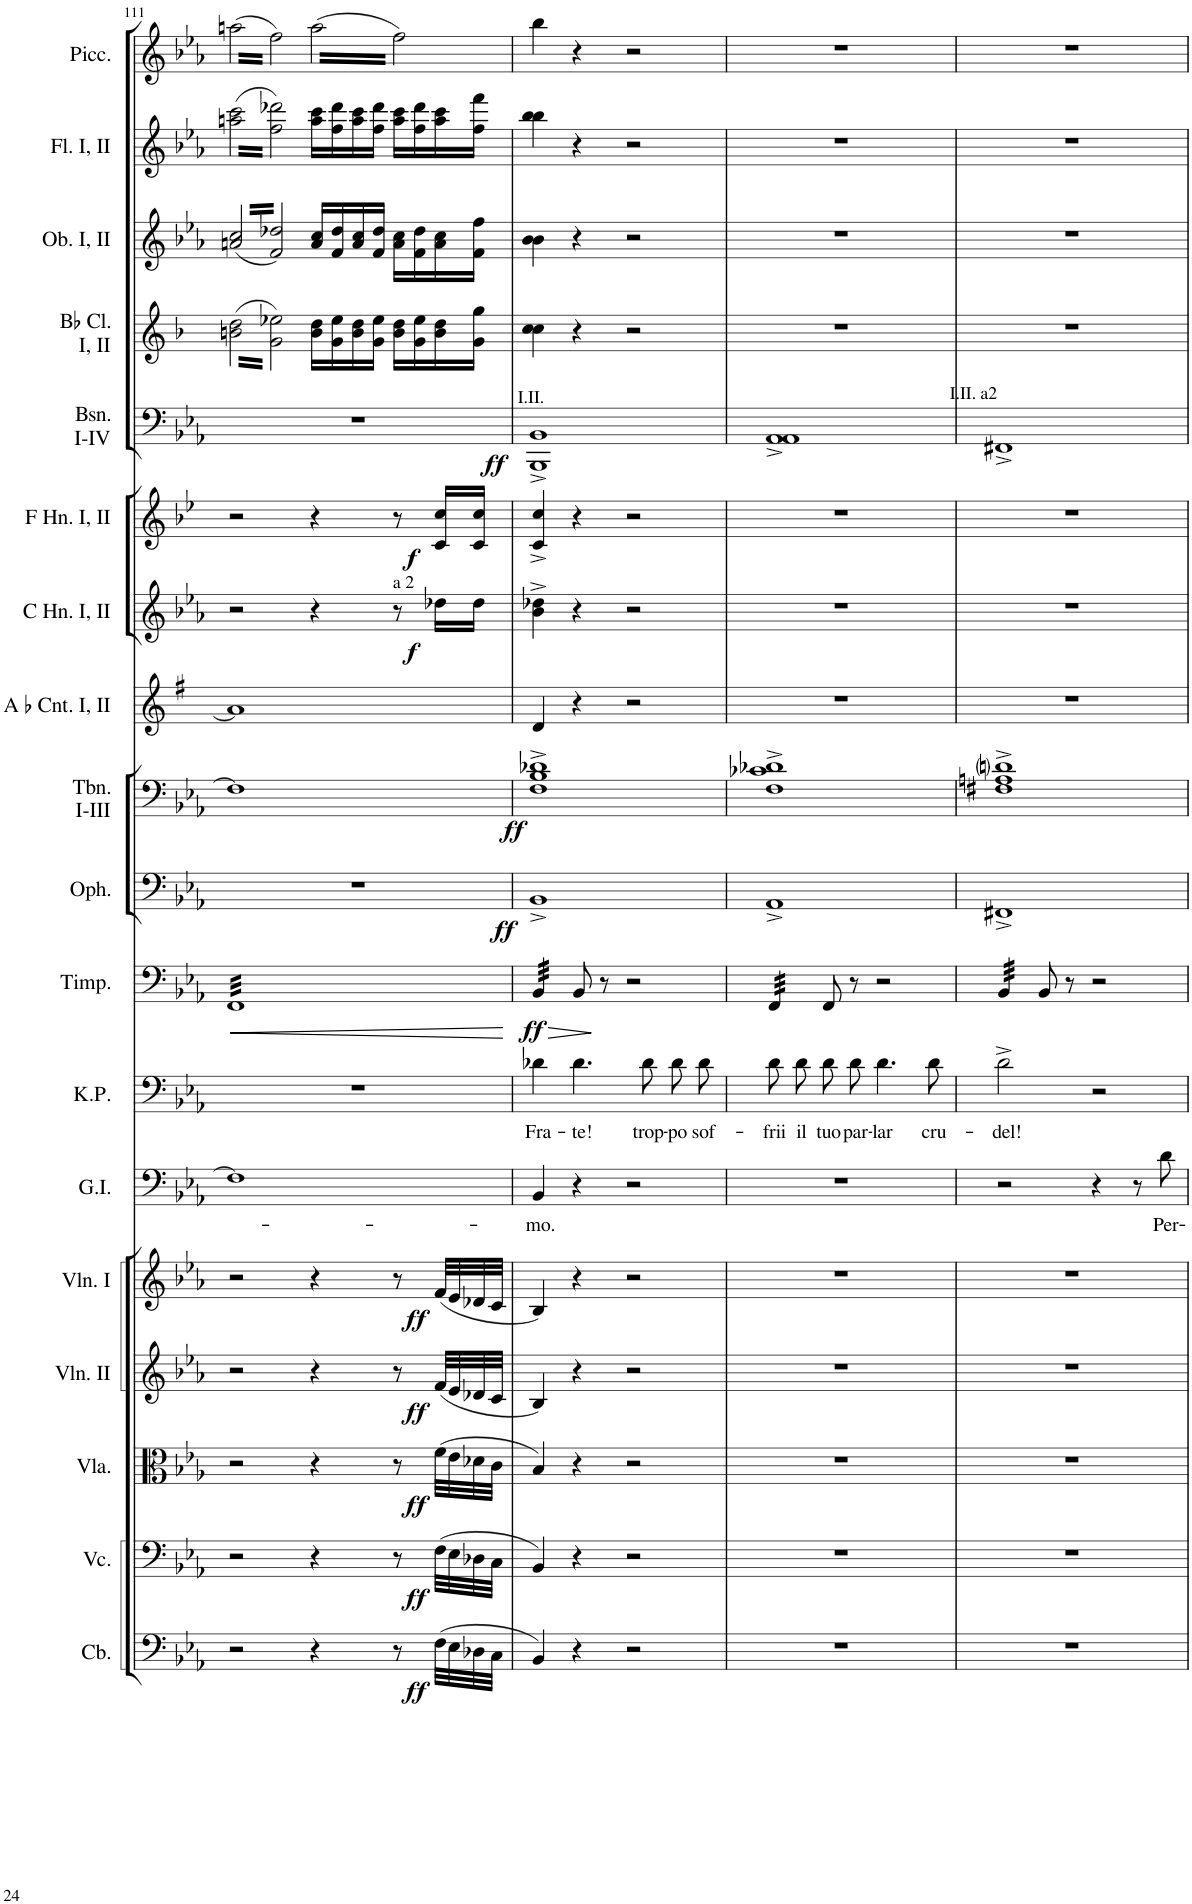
**kern	**dynam	**kern	**dynam	**kern	**dynam	**kern	**dynam	**kern	**dynam	**kern	**text	**kern	**text	**kern	**dynam	**kern	**dynam	**kern	**dynam	**kern	**kern	**dynam	**kern	**dynam	**kern	**dynam	**kern	**kern	**kern	**kern
*part18	*part18	*part17	*part17	*part16	*part16	*part15	*part15	*part14	*part14	*part13	*part13	*part12	*part12	*part11	*part11	*part10	*part10	*part9	*part9	*part8	*part7	*part7	*part6	*part6	*part5	*part5	*part4	*part3	*part2	*part1
*staff18	*staff18	*staff17	*staff17	*staff16	*staff16	*staff15	*staff15	*staff14	*staff14	*staff13	*staff13	*staff12	*staff12	*staff11	*staff11	*staff10	*staff10	*staff9	*staff9	*staff8	*staff7	*staff7	*staff6	*staff6	*staff5	*staff5	*staff4	*staff3	*staff2	*staff1
*I"Contrabasses	*	*I"Violoncellos	*	*I"Violas	*	*I"Violins II	*	*I"Violins I	*	*I"Grand Inquisitor	*	*I"King Philip	*	*I"Timpani	*	*I"Ophicleide	*	*I"Trombone I-III	*	*I"Ab Cornet I, II	*I"Horn in C I, II	*	*I"Horn in F I, II	*	*I"Bassoon I-IV	*	*I"Clarinet in Bb I, II	*I"Oboe I, II	*I"Flute I, II	*I"Piccolo
*I'Cb.	*	*I'Vc.	*	*I'Vla.	*	*I'Vln. II	*	*I'Vln. I	*	*I'G.I.	*	*I'K.P.	*	*I'Timp.	*	*I'Oph.	*	*I'Tbn. I-III	*	*I'A b Cnt. I, II	*	*	*	*	*I'Bsn. I-IV	*	*	*I'Ob. I, II	*I'Fl. I, II	*I'Picc.
!!LO:PB:g=z
*clefF4	*	*clefF4	*	*clefC3	*	*clefG2	*	*clefG2	*	*clefF4	*	*clefF4	*	*clefF4	*	*clefF4	*	*clefF4	*	*clefG2	*clefG2	*	*clefG2	*	*clefF4	*	*clefG2	*clefG2	*clefG2	*clefG2
*Trd7c12	*	*	*	*	*	*	*	*	*	*	*	*Trd4c7	*	*	*	*Trd1c2	*	*	*	*Trd2c4	*Trd7c12	*	*Trd4c7	*	*	*	*Trd1c2	*	*	*Trd-7c-12
*k[b-e-a-]	*	*k[b-e-a-]	*	*k[b-e-a-]	*	*k[b-e-a-]	*	*k[b-e-a-]	*	*k[b-e-a-]	*	*k[b-e-a-]	*	*k[b-e-a-]	*	*k[b-e-a-]	*	*k[b-e-a-]	*	*k[f#]	*k[b-e-a-]	*	*k[b-e-]	*	*k[b-e-a-]	*	*k[b-]	*k[b-e-a-]	*k[b-e-a-]	*k[b-e-a-]
*M4/4	*	*M4/4	*	*M4/4	*	*M4/4	*	*M4/4	*	*M4/4	*	*M4/4	*	*M4/4	*	*M4/4	*	*M4/4	*	*M4/4	*M4/4	*	*M4/4	*	*M4/4	*	*M4/4	*M4/4	*M4/4	*M4/4
*met(c)	*	*met(c)	*	*met(c)	*	*met(c)	*	*met(c)	*	*met(c)	*	*met(c)	*	*met(c)	*	*met(c)	*	*met(c)	*	*met(c)	*met(c)	*	*met(c)	*	*met(c)	*	*met(c)	*met(c)	*met(c)	*met(c)
=111	=111	=111	=111	=111	=111	=111	=111	=111	=111	=111	=111	=111	=111	=111	=111	=111	=111	=111	=111	=111	=111	=111	=111	=111	=111	=111	=111	=111	=111	=111
!	!	!	!	!	!	!	!	!	!	!	!	!	!	!	!LO:HP:b	!	!	!	!	!	!	!	!	!	!	!	!	!	!	!
*	*	*	*	*	*	*	*	*	*	*	*	*	*	*tremolo	*	*	*	*	*	*	*	*	*	*	*	*	*	*	*	*
*	*	*	*	*	*	*	*	*	*	*	*	*	*	*	*	*	*	*	*	*	*	*	*	*	*	*	*tremolo	*	*	*
*	*	*	*	*	*	*	*	*	*	*	*	*	*	*	*	*	*	*	*	*	*	*	*	*	*	*	*	*tremolo	*	*
*	*	*	*	*	*	*	*	*	*	*	*	*	*	*	*	*	*	*	*	*	*	*	*	*	*	*	*	*	*tremolo	*
*	*	*	*	*	*	*	*	*	*	*	*	*	*	*	*	*	*	*	*	*	*	*	*	*	*	*	*	*	*	*tremolo
2r	.	2r	.	2r	.	2r	.	2r	.	1F]	.	1r	.	32FFLLL	<	1r	.	1F]	.	1a]	2r	.	2r	.	1r	.	(32bn\ 32dd\LLL	(32an/ 32cc/LLL	(32aan\ 32ccc\LLL	(32aan\LLL
.	.	.	.	.	.	.	.	.	.	.	.	.	.	32FF	.	.	.	.	.	.	.	.	.	.	.	.	32g\ 32ee-X\)	32f/ 32dd-X/)	32ff\ 32ddd-X\)	32ff\)
.	.	.	.	.	.	.	.	.	.	.	.	.	.	32FF	.	.	.	.	.	.	.	.	.	.	.	.	32bn\ 32dd\	32an/ 32cc/	32aan\ 32ccc\	32aan\
.	.	.	.	.	.	.	.	.	.	.	.	.	.	32FF	.	.	.	.	.	.	.	.	.	.	.	.	32g\ 32ee-X\)	32f/ 32dd-X/)	32ff\ 32ddd-X\)	32ff\)
.	.	.	.	.	.	.	.	.	.	.	.	.	.	32FF	.	.	.	.	.	.	.	.	.	.	.	.	32bn\ 32dd\	32an/ 32cc/	32aan\ 32ccc\	32aan\
.	.	.	.	.	.	.	.	.	.	.	.	.	.	32FF	.	.	.	.	.	.	.	.	.	.	.	.	32g\ 32ee-X\)	32f/ 32dd-X/)	32ff\ 32ddd-X\)	32ff\)
.	.	.	.	.	.	.	.	.	.	.	.	.	.	32FF	.	.	.	.	.	.	.	.	.	.	.	.	32bn\ 32dd\	32an/ 32cc/	32aan\ 32ccc\	32aan\
.	.	.	.	.	.	.	.	.	.	.	.	.	.	32FF	.	.	.	.	.	.	.	.	.	.	.	.	32g\ 32ee-X\)	32f/ 32dd-X/)	32ff\ 32ddd-X\)	32ff\)
.	.	.	.	.	.	.	.	.	.	.	.	.	.	32FF	.	.	.	.	.	.	.	.	.	.	.	.	32bn\ 32dd\	32an/ 32cc/	32aan\ 32ccc\	32aan\
.	.	.	.	.	.	.	.	.	.	.	.	.	.	32FF	.	.	.	.	.	.	.	.	.	.	.	.	32g\ 32ee-X\)	32f/ 32dd-X/)	32ff\ 32ddd-X\)	32ff\)
.	.	.	.	.	.	.	.	.	.	.	.	.	.	32FF	.	.	.	.	.	.	.	.	.	.	.	.	32bn\ 32dd\	32an/ 32cc/	32aan\ 32ccc\	32aan\
.	.	.	.	.	.	.	.	.	.	.	.	.	.	32FF	.	.	.	.	.	.	.	.	.	.	.	.	32g\ 32ee-X\)	32f/ 32dd-X/)	32ff\ 32ddd-X\)	32ff\)
.	.	.	.	.	.	.	.	.	.	.	.	.	.	32FF	.	.	.	.	.	.	.	.	.	.	.	.	32bn\ 32dd\	32an/ 32cc/	32aan\ 32ccc\	32aan\
.	.	.	.	.	.	.	.	.	.	.	.	.	.	32FF	.	.	.	.	.	.	.	.	.	.	.	.	32g\ 32ee-X\)	32f/ 32dd-X/)	32ff\ 32ddd-X\)	32ff\)
.	.	.	.	.	.	.	.	.	.	.	.	.	.	32FF	.	.	.	.	.	.	.	.	.	.	.	.	32bn\ 32dd\	32an/ 32cc/	32aan\ 32ccc\	32aan\
.	.	.	.	.	.	.	.	.	.	.	.	.	.	32FF	.	.	.	.	.	.	.	.	.	.	.	.	32g\ 32ee-X\)JJJ	32f/ 32dd-X/)JJJ	32ff\ 32ddd-X\)JJJ	32ff\)JJJ
*	*	*	*	*	*	*	*	*	*	*	*	*	*	*	*	*	*	*	*	*	*	*	*	*	*	*	*	*	*Xtremolo	*
*	*	*	*	*	*	*	*	*	*	*	*	*	*	*	*	*	*	*	*	*	*	*	*	*	*	*	*	*Xtremolo	*	*
*	*	*	*	*	*	*	*	*	*	*	*	*	*	*	*	*	*	*	*	*	*	*	*	*	*	*	*Xtremolo	*	*	*
4r	.	4r	.	4r	.	4r	.	4r	.	.	.	.	.	32FF	.	.	.	.	.	.	4r	.	4r	.	.	.	16b\ 16dd\LL	16a/ 16cc/LL	16aa\ 16ccc\LL	(32aa\LLL
.	.	.	.	.	.	.	.	.	.	.	.	.	.	32FF	.	.	.	.	.	.	.	.	.	.	.	.	.	.	.	32ff\)
.	.	.	.	.	.	.	.	.	.	.	.	.	.	32FF	.	.	.	.	.	.	.	.	.	.	.	.	16g\ 16ee-\	16f/ 16dd-/	16ff\ 16ddd-\	32aa\
.	.	.	.	.	.	.	.	.	.	.	.	.	.	32FF	.	.	.	.	.	.	.	.	.	.	.	.	.	.	.	32ff\)
.	.	.	.	.	.	.	.	.	.	.	.	.	.	32FF	.	.	.	.	.	.	.	.	.	.	.	.	16b\ 16dd\	16a/ 16cc/	16aa\ 16ccc\	32aa\
.	.	.	.	.	.	.	.	.	.	.	.	.	.	32FF	.	.	.	.	.	.	.	.	.	.	.	.	.	.	.	32ff\)
.	.	.	.	.	.	.	.	.	.	.	.	.	.	32FF	.	.	.	.	.	.	.	.	.	.	.	.	16g\ 16ee-\JJ	16f/ 16dd-/JJ	16ff\ 16ddd-\JJ	32aa\
.	.	.	.	.	.	.	.	.	.	.	.	.	.	32FF	.	.	.	.	.	.	.	.	.	.	.	.	.	.	.	32ff\)
!	!	!	!	!	!	!	!	!	!	!	!	!	!	!	!	!	!	!	!	!	!LO:TX:a:t=a 2	!	!	!	!	!	!	!	!	!
8r	.	8r	.	8r	.	8r	.	8r	.	.	.	.	.	32FF	.	.	.	.	.	.	8r	.	8r	.	.	.	16b\ 16dd\LL	16a\ 16cc\LL	16aa\ 16ccc\LL	32aa\
.	.	.	.	.	.	.	.	.	.	.	.	.	.	32FF	.	.	.	.	.	.	.	.	.	.	.	.	.	.	.	32ff\)
.	.	.	.	.	.	.	.	.	.	.	.	.	.	32FF	.	.	.	.	.	.	.	.	.	.	.	.	16g\ 16ee-\	16f\ 16dd-\	16ff\ 16ddd-\	32aa\
.	.	.	.	.	.	.	.	.	.	.	.	.	.	32FF	.	.	.	.	.	.	.	.	.	.	.	.	.	.	.	32ff\)
!	!LO:DY:b	!	!LO:DY:b	!	!LO:DY:b	!	!LO:DY:b	!	!LO:DY:b	!	!	!	!	!	!	!	!	!	!	!	!	!LO:DY:b	!	!LO:DY:b	!	!	!	!	!	!
(32F\LLL	ff	(32F\LLL	ff	(32f\LLL	ff	(32f/LLL	ff	(32f/LLL	ff	.	.	.	.	32FF	.	.	.	.	.	.	16dd-X\LL	f	16c/ 16cc/LL	f	.	.	16b\ 16dd\	16a\ 16cc\	16aa\ 16ccc\	32aa\
32E-\	.	32E-\	.	32e-\	.	32e-/	.	32e-/	.	.	.	.	.	32FF	.	.	.	.	.	.	.	.	.	.	.	.	.	.	.	32ff\)
32D-X\	.	32D-X\	.	32d-X\	.	32d-X/	.	32d-X/	.	.	.	.	.	32FF	.	.	.	.	.	.	16dd-\JJ	.	16c/ 16cc/JJ	.	.	.	16g\ 16gg\JJ	16f\ 16ff\JJ	16ff\ 16fff\JJ	32aa\
32C\JJJ	.	32C\JJJ	.	32c\JJJ	.	32c/JJJ	.	32c/JJJ	.	.	.	.	.	32FFJJJ	.	.	.	.	.	.	.	.	.	.	.	.	.	.	.	32ff\)JJJ
*	*	*	*	*	*	*	*	*	*	*	*	*	*	*	*	*	*	*	*	*	*	*	*	*	*	*	*	*	*	*Xtremolo
.	.	.	.	.	.	.	.	.	.	.	.	.	.	.	[	.	.	.	.	.	.	.	.	.	.	.	.	.	.	.
=112	=112	=112	=112	=112	=112	=112	=112	=112	=112	=112	=112	=112	=112	=112	=112	=112	=112	=112	=112	=112	=112	=112	=112	=112	=112	=112	=112	=112	=112	=112
!	!	!	!	!	!	!	!	!	!	!	!	!	!	!	!	!	!	!	!	!	!	!	!	!	!LO:TX:a:t=I.II.	!	!	!	!	!
!	!	!	!	!	!	!	!	!	!	!	!LO:LY:b	!	!LO:LY:b	!	!LO:HP:b	!	!	!	!	!	!	!	!	!	!	!	!	!	!	!
!	!	!	!	!	!	!	!	!	!	!	!	!	!	!	!LO:DY:n=1:b	!	!LO:DY:b	!	!LO:DY:b	!	!	!	!	!	!	!LO:DY:b	!	!	!	!
4BB-/)	.	4BB-/)	.	4B-/)	.	4B-/)	.	4B-/)	.	4BB-/	-mo.	4d-X\	Fra-	32BB-/LLL	> ff	1BB-^	ff	1F^ 1B-^ 1d-X^	ff	4d/	4b-\^ 4dd-X\^	.	4c/^ 4cc/^	.	1BBB-^ 1BB-^	ff	4cc\ 4cc\	4b-\ 4b-\	4bb-\ 4bb-\	4bb-\
.	.	.	.	.	.	.	.	.	.	.	.	.	.	32BB-/	.	.	.	.	.	.	.	.	.	.	.	.	.	.	.	.
.	.	.	.	.	.	.	.	.	.	.	.	.	.	32BB-/	.	.	.	.	.	.	.	.	.	.	.	.	.	.	.	.
.	.	.	.	.	.	.	.	.	.	.	.	.	.	32BB-/	.	.	.	.	.	.	.	.	.	.	.	.	.	.	.	.
.	.	.	.	.	.	.	.	.	.	.	.	.	.	32BB-/	.	.	.	.	.	.	.	.	.	.	.	.	.	.	.	.
.	.	.	.	.	.	.	.	.	.	.	.	.	.	32BB-/	.	.	.	.	.	.	.	.	.	.	.	.	.	.	.	.
.	.	.	.	.	.	.	.	.	.	.	.	.	.	32BB-/	.	.	.	.	.	.	.	.	.	.	.	.	.	.	.	.
.	.	.	.	.	.	.	.	.	.	.	.	.	.	32BB-/JJJ	.	.	.	.	.	.	.	.	.	.	.	.	.	.	.	.
*	*	*	*	*	*	*	*	*	*	*	*	*	*	*Xtremolo	*	*	*	*	*	*	*	*	*	*	*	*	*	*	*	*
!	!	!	!	!	!	!	!	!	!	!	!	!	!LO:LY:b	!	!	!	!	!	!	!	!	!	!	!	!	!	!	!	!	!
4r	.	4r	.	4r	.	4r	.	4r	.	4r	.	4.d-\	-te!	8BB-/	.	.	.	.	.	4r	4r	.	4r	.	.	.	4r	4r	4r	4r
.	.	.	.	.	.	.	.	.	.	.	.	.	.	8r	]	.	.	.	.	.	.	.	.	.	.	.	.	.	.	.
2r	.	2r	.	2r	.	2r	.	2r	.	2r	.	.	.	2r	.	.	.	.	.	2r	2r	.	2r	.	.	.	2r	2r	2r	2r
!	!	!	!	!	!	!	!	!	!	!	!	!	!LO:LY:b	!	!	!	!	!	!	!	!	!	!	!	!	!	!	!	!	!
.	.	.	.	.	.	.	.	.	.	.	.	8d-\	trop-	.	.	.	.	.	.	.	.	.	.	.	.	.	.	.	.	.
!	!	!	!	!	!	!	!	!	!	!	!	!	!LO:LY:b	!	!	!	!	!	!	!	!	!	!	!	!	!	!	!	!	!
.	.	.	.	.	.	.	.	.	.	.	.	8d-\L	-po	.	.	.	.	.	.	.	.	.	.	.	.	.	.	.	.	.
!	!	!	!	!	!	!	!	!	!	!	!	!	!LO:LY:b	!	!	!	!	!	!	!	!	!	!	!	!	!	!	!	!	!
.	.	.	.	.	.	.	.	.	.	.	.	8d-\J	sof-	.	.	.	.	.	.	.	.	.	.	.	.	.	.	.	.	.
=113	=113	=113	=113	=113	=113	=113	=113	=113	=113	=113	=113	=113	=113	=113	=113	=113	=113	=113	=113	=113	=113	=113	=113	=113	=113	=113	=113	=113	=113	=113
!	!	!	!	!	!	!	!	!	!	!	!	!	!LO:LY:b	!	!	!	!	!	!	!	!	!	!	!	!	!	!	!	!	!
*	*	*	*	*	*	*	*	*	*	*	*	*	*	*tremolo	*	*	*	*	*	*	*	*	*	*	*	*	*	*	*	*
1r	.	1r	.	1r	.	1r	.	1r	.	1r	.	8d\L	-frii	32FF/LLL	.	1AA-^	.	1F^ 1c-X^ 1d-X^	.	1r	1r	.	1r	.	1AA-^ 1AA-^	.	1r	1r	1r	1r
.	.	.	.	.	.	.	.	.	.	.	.	.	.	32FF/	.	.	.	.	.	.	.	.	.	.	.	.	.	.	.	.
.	.	.	.	.	.	.	.	.	.	.	.	.	.	32FF/	.	.	.	.	.	.	.	.	.	.	.	.	.	.	.	.
.	.	.	.	.	.	.	.	.	.	.	.	.	.	32FF/	.	.	.	.	.	.	.	.	.	.	.	.	.	.	.	.
!	!	!	!	!	!	!	!	!	!	!	!	!	!LO:LY:b	!	!	!	!	!	!	!	!	!	!	!	!	!	!	!	!	!
.	.	.	.	.	.	.	.	.	.	.	.	8d\J	il	32FF/	.	.	.	.	.	.	.	.	.	.	.	.	.	.	.	.
.	.	.	.	.	.	.	.	.	.	.	.	.	.	32FF/	.	.	.	.	.	.	.	.	.	.	.	.	.	.	.	.
.	.	.	.	.	.	.	.	.	.	.	.	.	.	32FF/	.	.	.	.	.	.	.	.	.	.	.	.	.	.	.	.
.	.	.	.	.	.	.	.	.	.	.	.	.	.	32FF/JJJ	.	.	.	.	.	.	.	.	.	.	.	.	.	.	.	.
*	*	*	*	*	*	*	*	*	*	*	*	*	*	*Xtremolo	*	*	*	*	*	*	*	*	*	*	*	*	*	*	*	*
!	!	!	!	!	!	!	!	!	!	!	!	!	!LO:LY:b	!	!	!	!	!	!	!	!	!	!	!	!	!	!	!	!	!
.	.	.	.	.	.	.	.	.	.	.	.	8d\L	tuo	8FF/	.	.	.	.	.	.	.	.	.	.	.	.	.	.	.	.
!	!	!	!	!	!	!	!	!	!	!	!	!	!LO:LY:b	!	!	!	!	!	!	!	!	!	!	!	!	!	!	!	!	!
.	.	.	.	.	.	.	.	.	.	.	.	8d\J	par-	8r	.	.	.	.	.	.	.	.	.	.	.	.	.	.	.	.
!	!	!	!	!	!	!	!	!	!	!	!	!	!LO:LY:b	!	!	!	!	!	!	!	!	!	!	!	!	!	!	!	!	!
.	.	.	.	.	.	.	.	.	.	.	.	4.d\	-lar	2r	.	.	.	.	.	.	.	.	.	.	.	.	.	.	.	.
!	!	!	!	!	!	!	!	!	!	!	!	!	!LO:LY:b	!	!	!	!	!	!	!	!	!	!	!	!	!	!	!	!	!
.	.	.	.	.	.	.	.	.	.	.	.	8d\	cru-	.	.	.	.	.	.	.	.	.	.	.	.	.	.	.	.	.
=114	=114	=114	=114	=114	=114	=114	=114	=114	=114	=114	=114	=114	=114	=114	=114	=114	=114	=114	=114	=114	=114	=114	=114	=114	=114	=114	=114	=114	=114	=114
!	!	!	!	!	!	!	!	!	!	!	!	!	!	!	!	!	!	!	!	!	!	!	!	!	!LO:TX:a:t=I.II. a2	!	!	!	!	!
!	!	!	!	!	!	!	!	!	!	!	!	!	!LO:LY:b	!	!	!	!	!	!	!	!	!	!	!	!	!	!	!	!	!
*	*	*	*	*	*	*	*	*	*	*	*	*	*	*tremolo	*	*	*	*	*	*	*	*	*	*	*	*	*	*	*	*
1r	.	1r	.	1r	.	1r	.	1r	.	2r	.	2d^\	-del!	32BB-/LLL	.	1FF#X^	.	1F#X^ 1An^ 1dni^	.	1r	1r	.	1r	.	1FF#X^	.	1r	1r	1r	1r
.	.	.	.	.	.	.	.	.	.	.	.	.	.	32BB-/	.	.	.	.	.	.	.	.	.	.	.	.	.	.	.	.
.	.	.	.	.	.	.	.	.	.	.	.	.	.	32BB-/	.	.	.	.	.	.	.	.	.	.	.	.	.	.	.	.
.	.	.	.	.	.	.	.	.	.	.	.	.	.	32BB-/	.	.	.	.	.	.	.	.	.	.	.	.	.	.	.	.
.	.	.	.	.	.	.	.	.	.	.	.	.	.	32BB-/	.	.	.	.	.	.	.	.	.	.	.	.	.	.	.	.
.	.	.	.	.	.	.	.	.	.	.	.	.	.	32BB-/	.	.	.	.	.	.	.	.	.	.	.	.	.	.	.	.
.	.	.	.	.	.	.	.	.	.	.	.	.	.	32BB-/	.	.	.	.	.	.	.	.	.	.	.	.	.	.	.	.
.	.	.	.	.	.	.	.	.	.	.	.	.	.	32BB-/JJJ	.	.	.	.	.	.	.	.	.	.	.	.	.	.	.	.
*	*	*	*	*	*	*	*	*	*	*	*	*	*	*Xtremolo	*	*	*	*	*	*	*	*	*	*	*	*	*	*	*	*
.	.	.	.	.	.	.	.	.	.	.	.	.	.	8BB-/	.	.	.	.	.	.	.	.	.	.	.	.	.	.	.	.
.	.	.	.	.	.	.	.	.	.	.	.	.	.	8r	.	.	.	.	.	.	.	.	.	.	.	.	.	.	.	.
.	.	.	.	.	.	.	.	.	.	4r	.	2r	.	2r	.	.	.	.	.	.	.	.	.	.	.	.	.	.	.	.
.	.	.	.	.	.	.	.	.	.	8r	.	.	.	.	.	.	.	.	.	.	.	.	.	.	.	.	.	.	.	.
!	!	!	!	!	!	!	!	!	!	!	!LO:LY:b	!	!	!	!	!	!	!	!	!	!	!	!	!	!	!	!	!	!	!
.	.	.	.	.	.	.	.	.	.	8d\	Per-	.	.	.	.	.	.	.	.	.	.	.	.	.	.	.	.	.	.	.
=	=	=	=	=	=	=	=	=	=	=	=	=	=	=	=	=	=	=	=	=	=	=	=	=	=	=	=	=	=	=
*-	*-	*-	*-	*-	*-	*-	*-	*-	*-	*-	*-	*-	*-	*-	*-	*-	*-	*-	*-	*-	*-	*-	*-	*-	*-	*-	*-	*-	*-	*-
